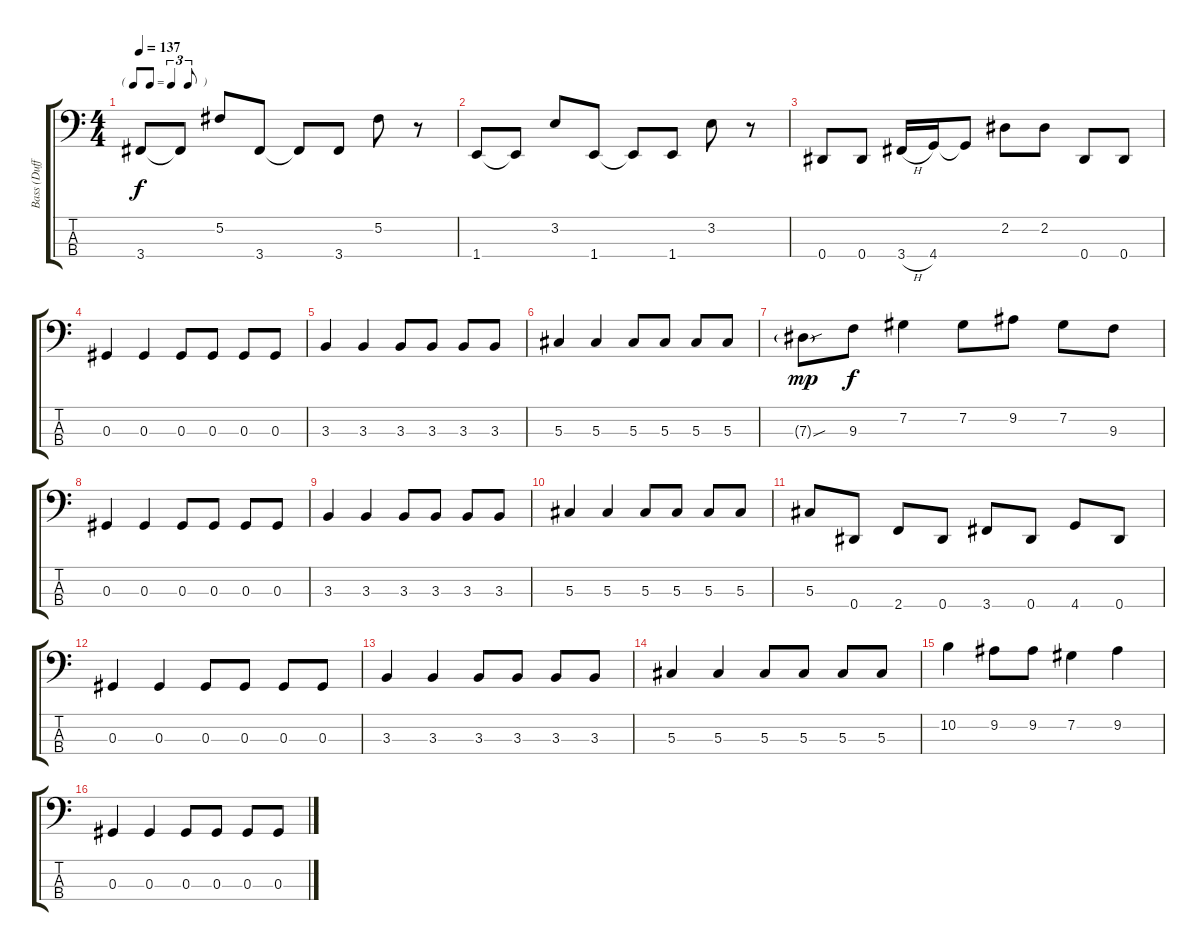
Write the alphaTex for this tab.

\track ("Bass (Duff)" "Bass (Duff") {instrument electricbassfinger}
\staff {score tabs}
\tuning (Gb2 Db2 Ab1 Eb1) {hide}
\ts (4 4)
\tf triplet8th
\tempo 137
\clef f4
\ks c
3.4.8{dy f} 3.4{t}.8 5.2.8 3.4.8 3.4{t}.8 3.4.8 5.2.8 r.8 |
1.4.8 1.4{t}.8 3.2.8 1.4.8 1.4{t}.8 1.4.8 3.2.8 r.8 |
0.4.8 0.4.8 3.4{h}.16 4.4.16 4.4{t}.8 2.2.8 2.2.8 0.4.8 0.4.8 |
0.3.4 0.3.4 0.3.8 0.3.8 0.3.8 0.3.8 |
3.3.4 3.3.4 3.3.8 3.3.8 3.3.8 3.3.8 |
5.3.4 5.3.4 5.3.8 5.3.8 5.3.8 5.3.8 |
7.3{sou g}.8{dy mp} 9.3.8{dy f} 7.2.4 7.2.8 9.2.8 7.2.8 9.3.8 |
0.3.4 0.3.4 0.3.8 0.3.8 0.3.8 0.3.8 |
3.3.4 3.3.4 3.3.8 3.3.8 3.3.8 3.3.8 |
5.3.4 5.3.4 5.3.8 5.3.8 5.3.8 5.3.8 |
5.3.8 0.4.8 2.4.8 0.4.8 3.4.8 0.4.8 4.4.8 0.4.8 |
0.3.4 0.3.4 0.3.8 0.3.8 0.3.8 0.3.8 |
3.3.4 3.3.4 3.3.8 3.3.8 3.3.8 3.3.8 |
5.3.4 5.3.4 5.3.8 5.3.8 5.3.8 5.3.8 |
10.2.4 9.2.8 9.2.8 7.2.4 9.2.4 |
0.3.4 0.3.4 0.3.8 0.3.8 0.3.8 0.3.8
